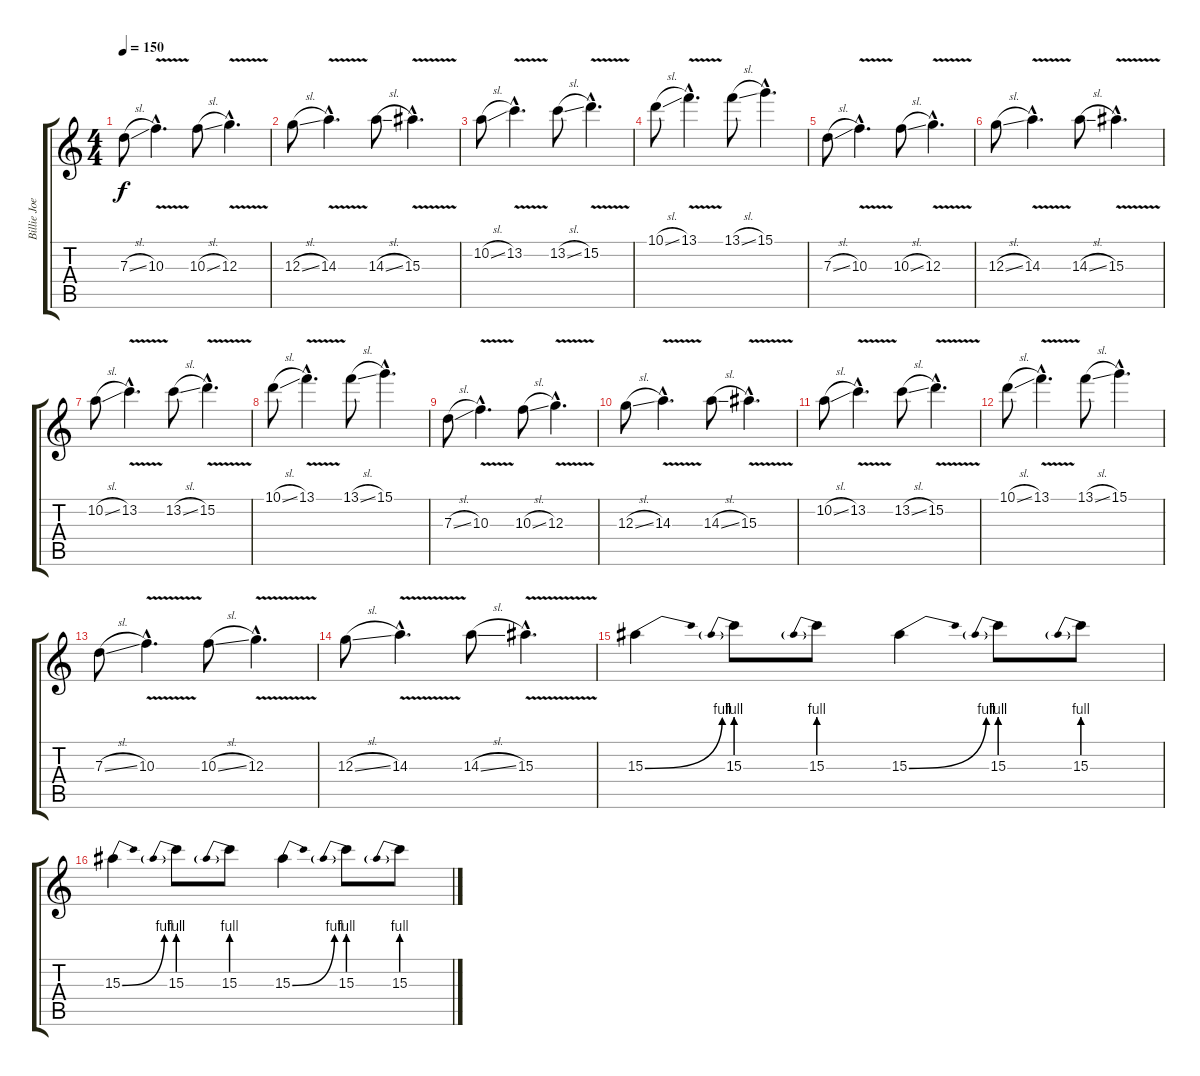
\track ("Billie Joe Lead Guitar" "Billie Joe") {instrument distortionguitar}
\staff {score tabs}
\tuning (E4 B3 G3 D3 A2 E2) {hide}
\ts (4 4)
\tempo 150
\clef g2
\ks c
7.3{sl}.8{dy f} 10.3{v hac}.4{d} 10.3{sl}.8 12.3{v hac}.4{d} |
12.3{sl}.8 14.3{v hac}.4{d} 14.3{sl}.8 15.3{v hac}.4{d} |
10.2{sl}.8 13.2{v hac}.4{d} 13.2{sl}.8 15.2{v hac}.4{d} |
10.1{sl}.8 13.1{v hac}.4{d} 13.1{sl}.8 15.1{hac}.4{d} |
7.3{sl}.8 10.3{v hac}.4{d} 10.3{sl}.8 12.3{v hac}.4{d} |
12.3{sl}.8 14.3{v hac}.4{d} 14.3{sl}.8 15.3{v hac}.4{d} |
10.2{sl}.8 13.2{v hac}.4{d} 13.2{sl}.8 15.2{v hac}.4{d} |
10.1{sl}.8 13.1{v hac}.4{d} 13.1{sl}.8 15.1{hac}.4{d} |
7.3{sl}.8 10.3{v hac}.4{d} 10.3{sl}.8 12.3{v hac}.4{d} |
12.3{sl}.8 14.3{v hac}.4{d} 14.3{sl}.8 15.3{v hac}.4{d} |
10.2{sl}.8 13.2{v hac}.4{d} 13.2{sl}.8 15.2{v hac}.4{d} |
10.1{sl}.8 13.1{v hac}.4{d} 13.1{sl}.8 15.1{hac}.4{d} |
7.3{sl}.8 10.3{v hac}.4{d} 10.3{sl}.8 12.3{v hac}.4{d} |
12.3{sl}.8 14.3{v hac}.4{d} 14.3{sl}.8 15.3{v hac}.4{d} |
15.3{be (bend 0 0 60 4)}.4 15.3{be (prebend 0 4 60 4)}.8 15.3{be (prebend 0 4 60 4)}.8 15.3{be (bend 0 0 60 4)}.4 15.3{be (prebend 0 4 60 4)}.8 15.3{be (prebend 0 4 60 4)}.8 |
15.3{be (bend 0 0 60 4)}.4 15.3{be (prebend 0 4 60 4)}.8 15.3{be (prebend 0 4 60 4)}.8 15.3{be (bend 0 0 60 4)}.4 15.3{be (prebend 0 4 60 4)}.8 15.3{be (prebend 0 4 60 4)}.8
